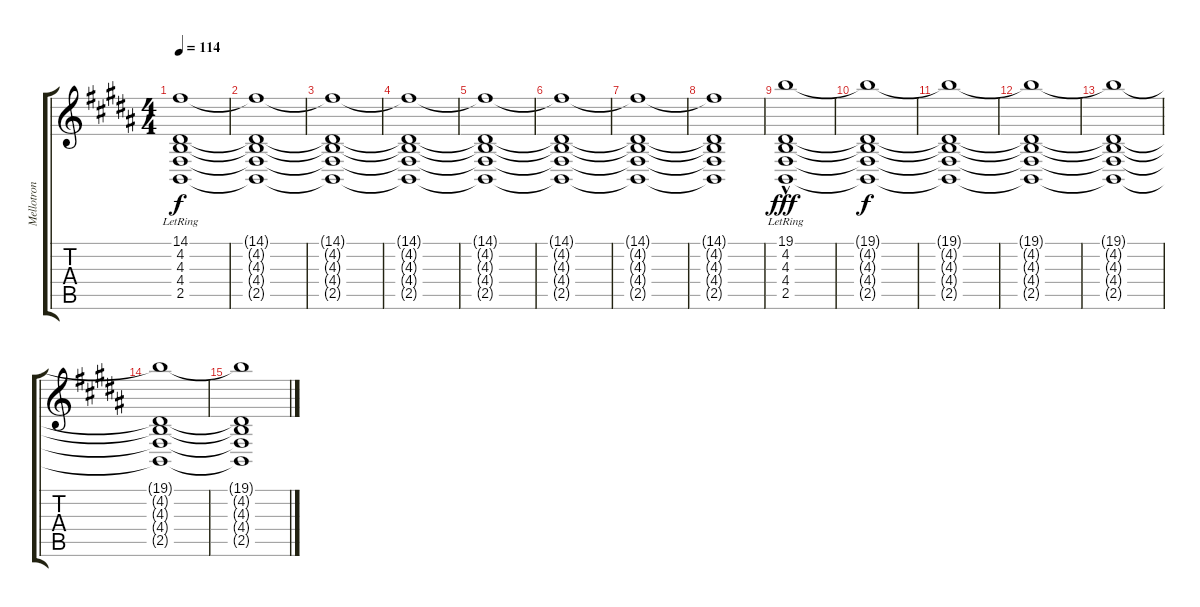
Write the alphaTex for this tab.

\track ("Mellotron" "Mellotron") {instrument lead6voice}
\staff {score tabs}
\tuning (E4 B3 G3 D3 A2 E2) {hide}
\ts (4 4)
\tempo 114
\clef g2
\ks b
(14.1{lr} 4.2 4.3 4.4 2.5).1{dy f} |
(14.1{t} 4.2{t} 4.3{t} 4.4{t} 2.5{t}).1 |
(14.1{t} 4.2{t} 4.3{t} 4.4{t} 2.5{t}).1 |
(14.1{t} 4.2{t} 4.3{t} 4.4{t} 2.5{t}).1 |
(14.1{t} 4.2{t} 4.3{t} 4.4{t} 2.5{t}).1 |
(14.1{t} 4.2{t} 4.3{t} 4.4{t} 2.5{t}).1 |
(14.1{t} 4.2{t} 4.3{t} 4.4{t} 2.5{t}).1 |
(14.1{t} 4.2{t} 4.3{t} 4.4{t} 2.5{t}).1 |
(19.1{lr} 4.2 4.3 4.4 2.5{hac}).1{dy fff volume 13} |
(19.1{t} 4.2{t} 4.3{t} 4.4{t} 2.5{t}).1{dy f volume 0} |
(19.1{t} 4.2{t} 4.3{t} 4.4{t} 2.5{t}).1 |
(19.1{t} 4.2{t} 4.3{t} 4.4{t} 2.5{t}).1 |
(19.1{t} 4.2{t} 4.3{t} 4.4{t} 2.5{t}).1 |
(19.1{t} 4.2{t} 4.3{t} 4.4{t} 2.5{t}).1 |
(19.1{t} 4.2{t} 4.3{t} 4.4{t} 2.5{t}).1
